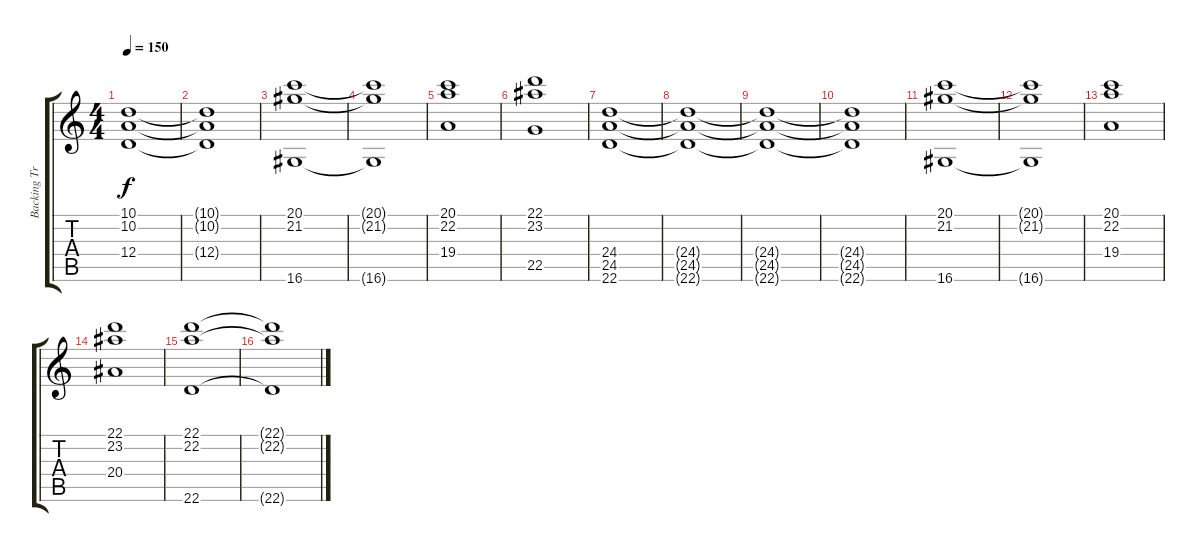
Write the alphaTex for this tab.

\track ("Backing Track (Strings)" "Backing Tr") {instrument stringensemble1}
\staff {score tabs}
\tuning (E4 B3 G3 D3 A2 E2) {hide}
\ts (4 4)
\tempo 150
\clef g2
\ks c
(10.1 10.2 12.4).1{dy f} |
(10.1{t} 10.2{t} 12.4{t}).1 |
(20.1 21.2 16.6).1 |
(20.1{t} 21.2{t} 16.6{t}).1 |
(20.1 22.2 19.4).1 |
(22.1 23.2 22.5).1 |
(24.4 24.5 22.6).1 |
(24.4{t} 24.5{t} 22.6{t}).1 |
(24.4{t} 24.5{t} 22.6{t}).1 |
(24.4{t} 24.5{t} 22.6{t}).1 |
(20.1 21.2 16.6).1 |
(20.1{t} 21.2{t} 16.6{t}).1 |
(20.1 22.2 19.4).1 |
(22.1 23.2 20.4).1 |
(22.1 22.2 22.6).1 |
(22.1{t} 22.2{t} 22.6{t}).1
